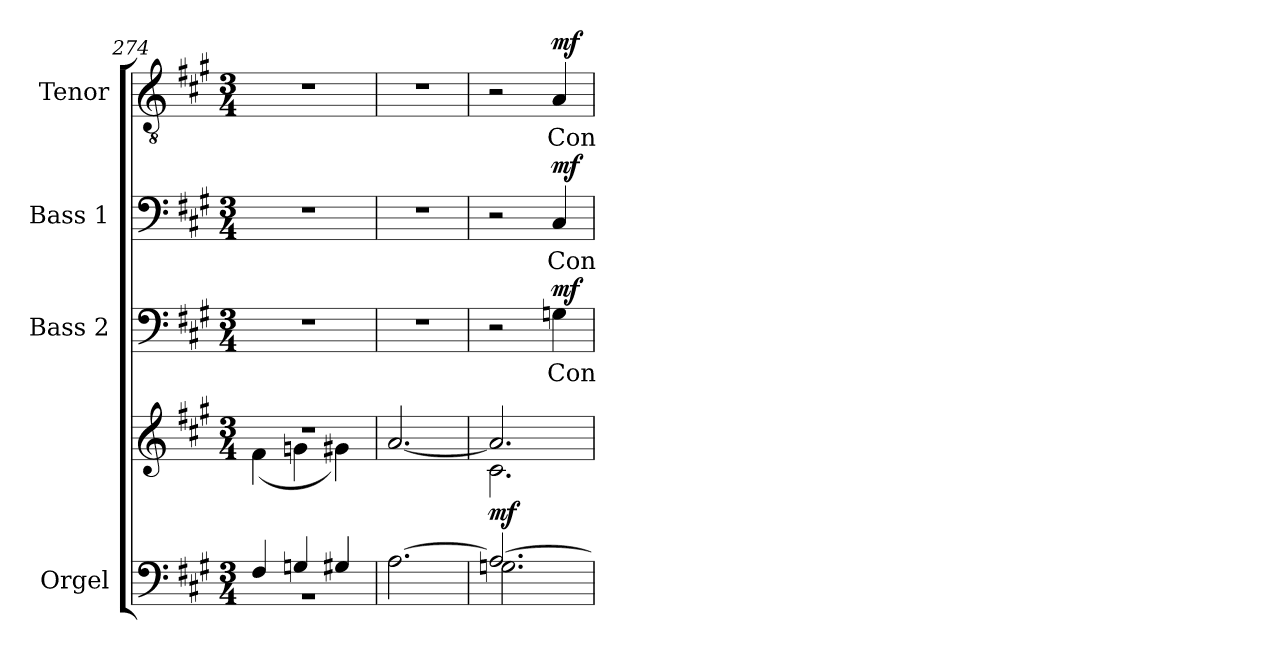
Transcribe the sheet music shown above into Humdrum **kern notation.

**kern	**kern	**dynam	**kern	**text	**dynam	**kern	**text	**dynam	**kern	**text	**dynam
*part4	*part4	*part4	*part3	*part3	*part3	*part2	*part2	*part2	*part1	*part1	*part1
*staff5	*staff4	*staff4/5	*staff3	*staff3	*staff3	*staff2	*staff2	*staff2	*staff1	*staff1	*staff1
*I"Orgel	*	*	*I"Bass 2	*	*	*I"Bass 1	*	*	*I"Tenor	*	*
*I'Org.	*	*	*I'B2.	*	*	*I'B1.	*	*	*I'T.	*	*
*clefF4	*clefG2	*	*clefF4	*	*	*clefF4	*	*	*clefGv2	*	*
*k[f#c#g#]	*k[f#c#g#]	*	*k[f#c#g#]	*	*	*k[f#c#g#]	*	*	*k[f#c#g#]	*	*
*A:	*A:	*	*A:	*	*	*A:	*	*	*A:	*	*
*M3/4	*M3/4	*	*M3/4	*	*	*M3/4	*	*	*M3/4	*	*
=274	=274	=274	=274	=274	=274	=274	=274	=274	=274	=274	=274
*^	*	*	*	*	*	*	*	*	*	*	*
!	!LO:N:vis=1	!LO:N:vis=1	!	!	!	!	!	!	!	!	!	!
*	*	*^	*	*	*	*	*	*	*	*	*	*
4F#/	2.rBB	2.r	(<4f#\	.	2.r	.	.	2.r	.	.	2.r	.	.
4Gn/	.	.	4gn\	.	.	.	.	.	.	.	.	.	.
4G#X/	.	.	4g#X\)	.	.	.	.	.	.	.	.	.	.
*v	*v	*	*	*	*	*	*	*	*	*	*	*	*
*	*v	*v	*	*	*	*	*	*	*	*	*	*
=275	=275	=275	=275	=275	=275	=275	=275	=275	=275	=275	=275
[2.A\	[2.a/	.	2.r	.	.	2.r	.	.	2.r	.	.
=276	=276	=276	=276	=276	=276	=276	=276	=276	=276	=276	=276
*^	*^	*	*	*	*	*	*	*	*	*	*
!	!	!	!	!LO:DY:b	!	!	!	!	!	!	!	!	!
2.A/_	2.Gn\	2.a/]	2.c#\	mf	2r	.	.	2r	.	.	2r	.	.
!	!	!	!	!	!	!LO:LY:b	!LO:DY:a	!	!LO:LY:b	!LO:DY:a	!	!LO:LY:b	!LO:DY:a
.	.	.	.	.	4Gn\	Con-	mf	4C#/	Con-	mf	4A/	Con-	mf
*v	*v	*	*	*	*	*	*	*	*	*	*	*	*
*	*v	*v	*	*	*	*	*	*	*	*	*	*
=	=	=	=	=	=	=	=	=	=	=	=
*-	*-	*-	*-	*-	*-	*-	*-	*-	*-	*-	*-
